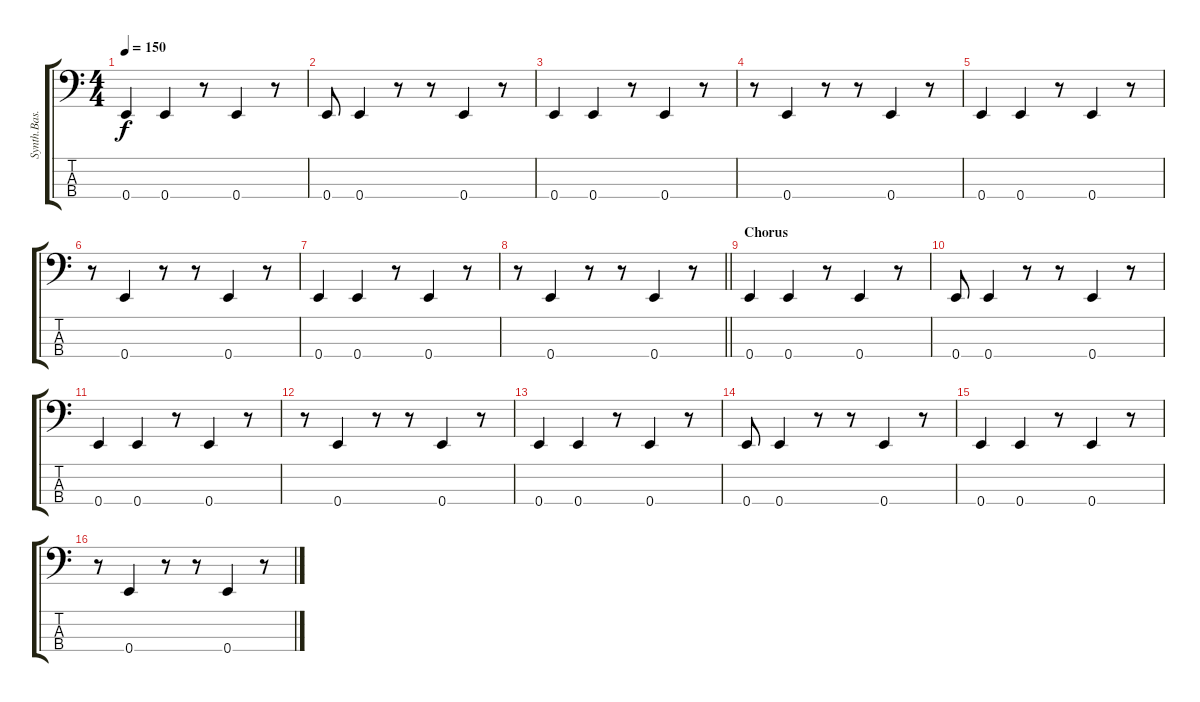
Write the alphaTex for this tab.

\track ("Synth.Bas.1." "Synth.Bas.") {instrument synthbass1}
\staff {score tabs}
\tuning (G2 D2 A1 E1) {hide}
\ts (4 4)
\tempo 150
\clef f4
\ks c
0.4.4{dy f} 0.4.4 r.8 0.4.4 r.8 |
0.4.8 0.4.4 r.8 r.8 0.4.4 r.8 |
0.4.4 0.4.4 r.8 0.4.4 r.8 |
r.8 0.4.4 r.8 r.8 0.4.4 r.8 |
0.4.4 0.4.4 r.8 0.4.4 r.8 |
r.8 0.4.4 r.8 r.8 0.4.4 r.8 |
0.4.4 0.4.4 r.8 0.4.4 r.8 |
\barLineRight lightlight
r.8 0.4.4 r.8 r.8 0.4.4 r.8 |
\section ("" "Chorus")
0.4.4 0.4.4 r.8 0.4.4 r.8 |
0.4.8 0.4.4 r.8 r.8 0.4.4 r.8 |
0.4.4 0.4.4 r.8 0.4.4 r.8 |
r.8 0.4.4 r.8 r.8 0.4.4 r.8 |
0.4.4 0.4.4 r.8 0.4.4 r.8 |
0.4.8 0.4.4 r.8 r.8 0.4.4 r.8 |
0.4.4 0.4.4 r.8 0.4.4 r.8 |
r.8 0.4.4 r.8 r.8 0.4.4 r.8
